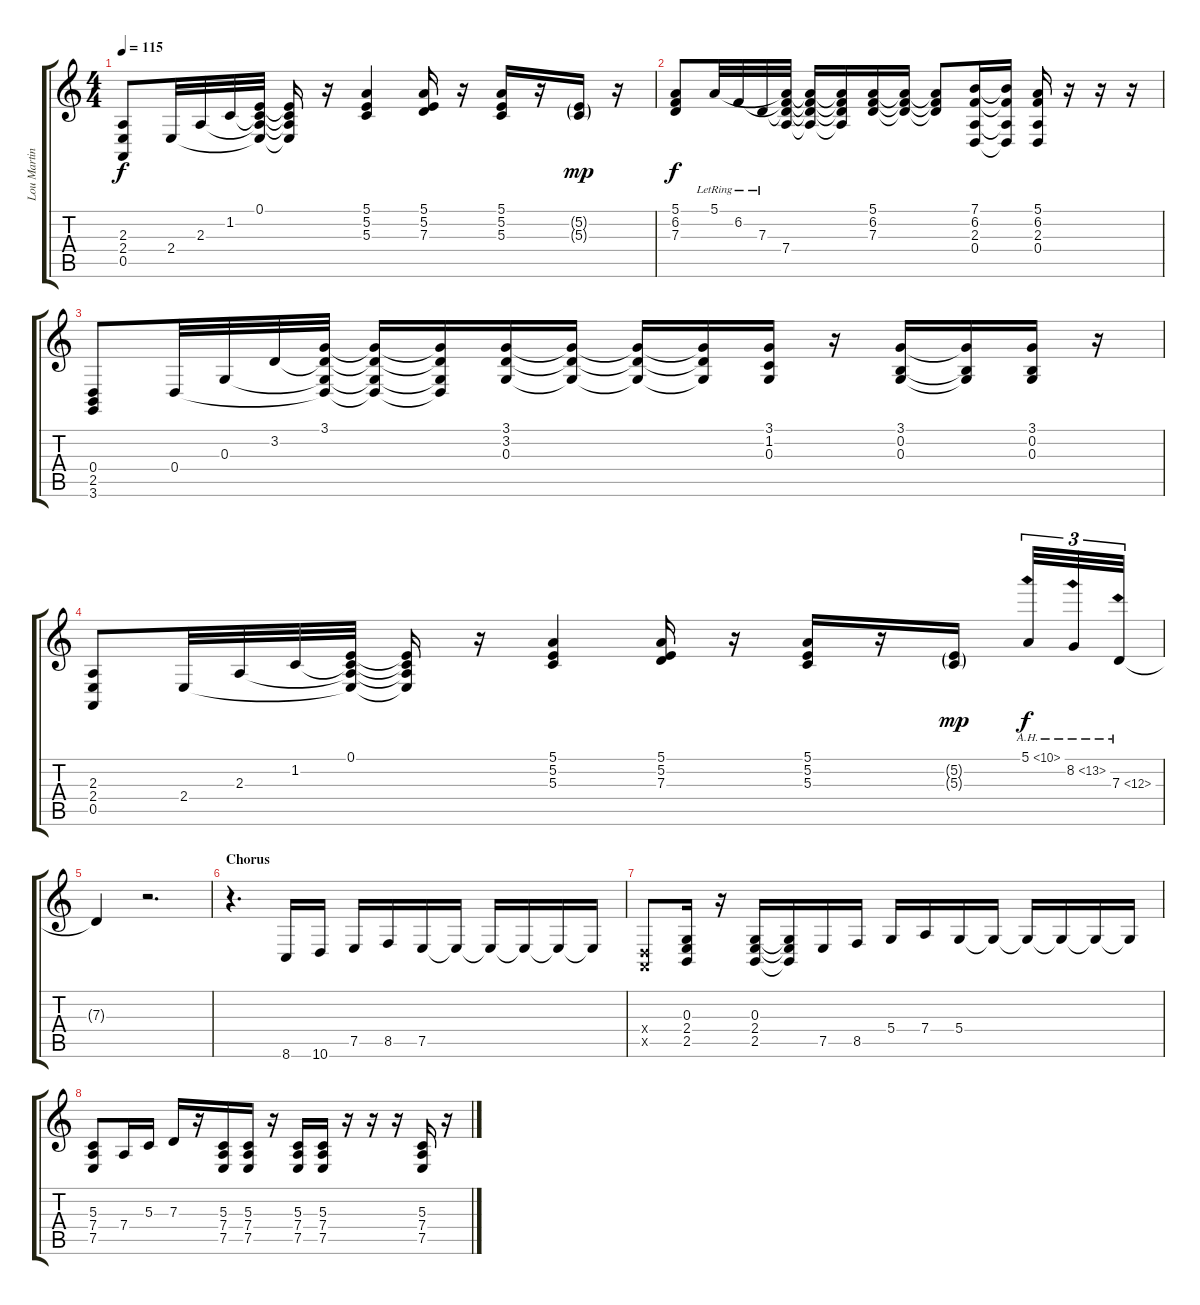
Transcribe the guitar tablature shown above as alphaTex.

\track ("Lou Martin" "Lou Martin") {instrument brightacousticpiano}
\staff {score tabs}
\tuning (E4 B3 G3 D3 A2 E2) {hide}
\ts (4 4)
\tempo 115
\clef g2
\ks c
(2.3 2.4 0.5).8{dy f} 2.4.32 2.3.32 1.2.32 (0.1 1.2{t} 2.3{t} 2.4{t}).32 (0.1{t} 1.2{t} 2.3{t} 2.4{t}).16 r.16 (5.1 5.2 5.3).4 (5.1 5.2 7.3).16 r.16 (5.1 5.2 5.3).16 r.16 (5.2{g} 5.3{g}).16{dy mp} r.16 |
(5.1 6.2 7.3).8{dy f} 5.1{lr}.32 6.2{lr}.32 7.3{lr}.32 (5.1{t} 6.2{t} 7.3{t} 7.4).32 (5.1{t} 6.2{t} 7.3{t} 7.4{t}).16 (5.1{t} 6.2{t} 7.3{t} 7.4{t}).16 (5.1 6.2 7.3).16 (5.1{t} 6.2{t} 7.3{t}).16 (5.1{t} 6.2{t} 7.3{t}).8 (7.1 6.2 2.3 0.4).16 (7.1{t} 6.2{t} 2.3{t} 0.4{t}).16 (5.1 6.2 2.3 0.4).16 r.16 r.16 r.16 |
(0.4 2.5 3.6).8 0.4.32 0.3.32 3.2.32 (3.1 3.2{t} 0.3{t} 0.4{t}).32 (3.1{t} 3.2{t} 0.3{t} 0.4{t}).16 (3.1{t} 3.2{t} 0.3{t} 0.4{t}).16 (3.1 3.2 0.3).16 (3.1{t} 3.2{t} 0.3{t}).16 (3.1{t} 3.2{t} 0.3{t}).16 (3.1{t} 3.2{t} 0.3{t}).16 (3.1 1.2 0.3).16 r.16 (3.1 0.2 0.3).16 (3.1{t} 0.2{t} 0.3{t}).16 (3.1 0.2 0.3).16 r.16 |
(2.3 2.4 0.5).8 2.4.32 2.3.32 1.2.32 (0.1 1.2{t} 2.3{t} 2.4{t}).32 (0.1{t} 1.2{t} 2.3{t} 2.4{t}).16 r.16 (5.1 5.2 5.3).4 (5.1 5.2 7.3).16 r.16 (5.1 5.2 5.3).16 r.16 (5.2{g} 5.3{g}).16{dy mp} 5.1{ah 5}.32{tu (3 2) dy f} 8.2{ah 5}.32{tu (3 2)} 7.3{ah 5}.32{tu (3 2)} |
7.3{t}.4 r.2{d} |
\section ("" "Chorus")
r.4{d volume 16} 8.6.16 10.6.16 7.5.16 8.5.16 7.5.16 7.5{t}.16 7.5{t}.16 7.5{t}.16 7.5{t}.16 7.5{t}.16 |
(0.4{x} 0.5{x}).8 (0.3 2.4 2.5).16 r.16 (0.3 2.4 2.5).16 (0.3{t} 2.4{t} 2.5{t}).16 7.5.16 8.5.16 5.4.16 7.4.16 5.4.16 5.4{t}.16 5.4{t}.16 5.4{t}.16 5.4{t}.16 5.4{t}.16 |
(5.3 7.4 7.5).8 7.4.16 5.3.16 7.3.16 r.16 (5.3 7.4 7.5).16 (5.3 7.4 7.5).16 r.16 (5.3 7.4 7.5).16 (5.3 7.4 7.5).16 r.16 r.16 r.16 (5.3 7.4 7.5).16 r.16
